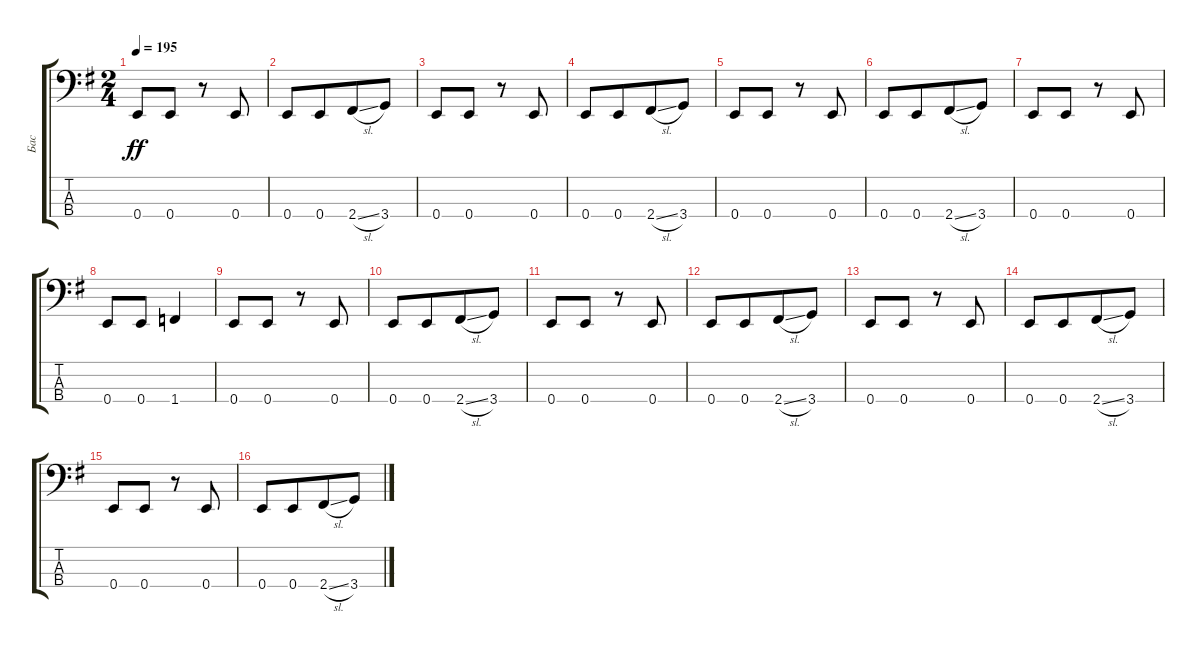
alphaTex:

\track ("Бас" "Бас") {instrument electricbassfinger}
\staff {score tabs}
\tuning (G2 D2 A1 E1) {hide}
\ts (2 4)
\tempo 195
\clef f4
\ks eminor
0.4.8{dy ff} 0.4.8 r.8 0.4.8 |
0.4.8 0.4.8{beam merge} 2.4{sl}.8 3.4.8 |
0.4.8 0.4.8 r.8 0.4.8 |
0.4.8 0.4.8{beam merge} 2.4{sl}.8 3.4.8 |
0.4.8 0.4.8 r.8 0.4.8 |
0.4.8 0.4.8{beam merge} 2.4{sl}.8 3.4.8 |
0.4.8 0.4.8 r.8 0.4.8 |
0.4.8 0.4.8 1.4.4 |
0.4.8 0.4.8 r.8 0.4.8 |
0.4.8 0.4.8{beam merge} 2.4{sl}.8 3.4.8 |
0.4.8 0.4.8 r.8 0.4.8 |
0.4.8 0.4.8{beam merge} 2.4{sl}.8 3.4.8 |
0.4.8 0.4.8 r.8 0.4.8 |
0.4.8 0.4.8{beam merge} 2.4{sl}.8 3.4.8 |
0.4.8 0.4.8 r.8 0.4.8 |
0.4.8 0.4.8{beam merge} 2.4{sl}.8 3.4.8
